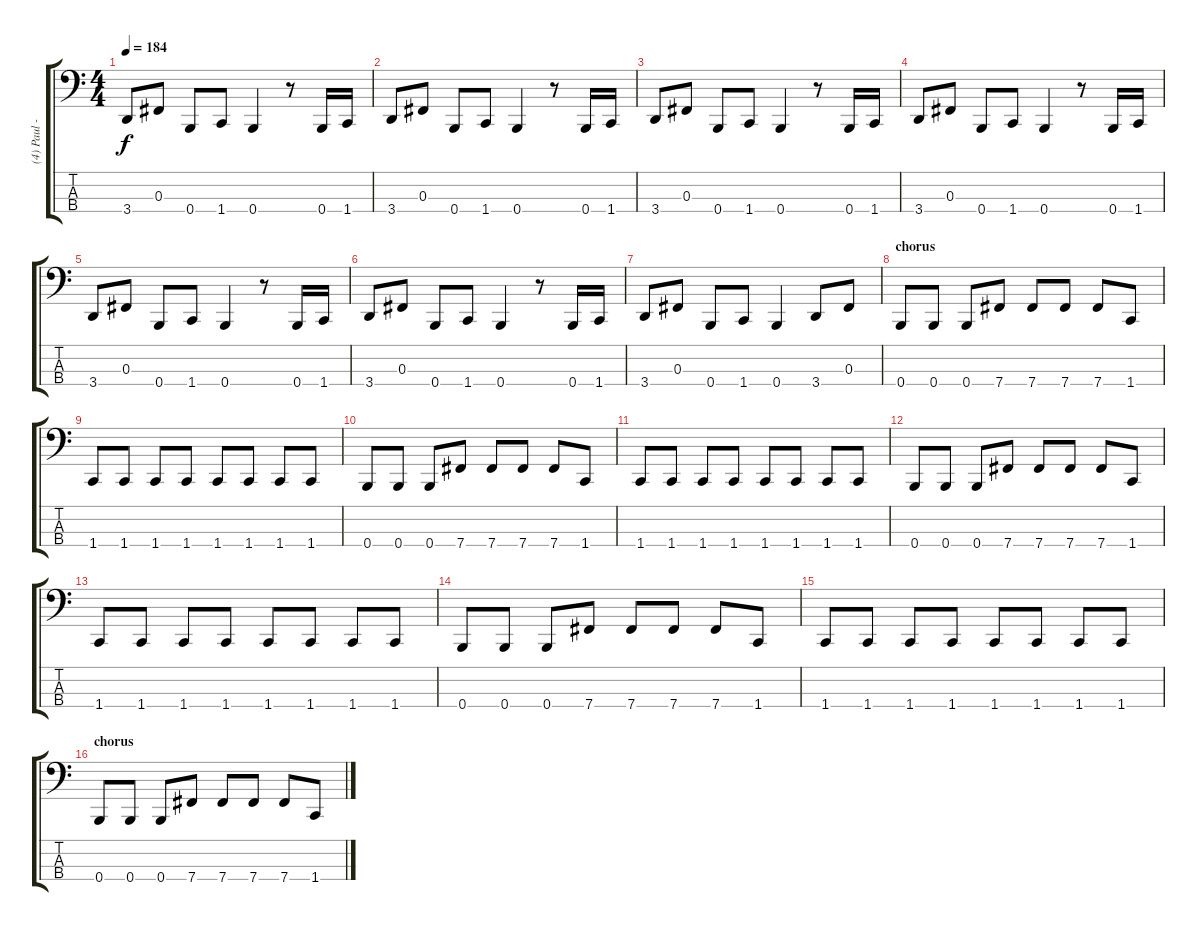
\track ("(4) Paul - bass" "(4) Paul -") {instrument electricbasspick}
\staff {score tabs}
\tuning (E2 B1 Gb1 B0) {hide}
\ts (4 4)
\tempo 184
\clef f4
\ks c
3.4.8{dy f} 0.3.8 0.4.8 1.4.8 0.4.4 r.8 0.4.16 1.4.16 |
3.4.8 0.3.8 0.4.8 1.4.8 0.4.4 r.8 0.4.16 1.4.16 |
3.4.8 0.3.8 0.4.8 1.4.8 0.4.4 r.8 0.4.16 1.4.16 |
3.4.8 0.3.8 0.4.8 1.4.8 0.4.4 r.8 0.4.16 1.4.16 |
3.4.8 0.3.8 0.4.8 1.4.8 0.4.4 r.8 0.4.16 1.4.16 |
3.4.8 0.3.8 0.4.8 1.4.8 0.4.4 r.8 0.4.16 1.4.16 |
3.4.8 0.3.8 0.4.8 1.4.8 0.4.4 3.4.8 0.3.8 |
\section ("" "chorus")
0.4.8 0.4.8 0.4.8 7.4.8 7.4.8 7.4.8 7.4.8 1.4.8 |
1.4.8 1.4.8 1.4.8 1.4.8 1.4.8 1.4.8 1.4.8 1.4.8 |
0.4.8 0.4.8 0.4.8 7.4.8 7.4.8 7.4.8 7.4.8 1.4.8 |
1.4.8 1.4.8 1.4.8 1.4.8 1.4.8 1.4.8 1.4.8 1.4.8 |
0.4.8 0.4.8 0.4.8 7.4.8 7.4.8 7.4.8 7.4.8 1.4.8 |
1.4.8 1.4.8 1.4.8 1.4.8 1.4.8 1.4.8 1.4.8 1.4.8 |
0.4.8 0.4.8 0.4.8 7.4.8 7.4.8 7.4.8 7.4.8 1.4.8 |
1.4.8 1.4.8 1.4.8 1.4.8 1.4.8 1.4.8 1.4.8 1.4.8 |
\section ("" "chorus")
0.4.8 0.4.8 0.4.8 7.4.8 7.4.8 7.4.8 7.4.8 1.4.8
